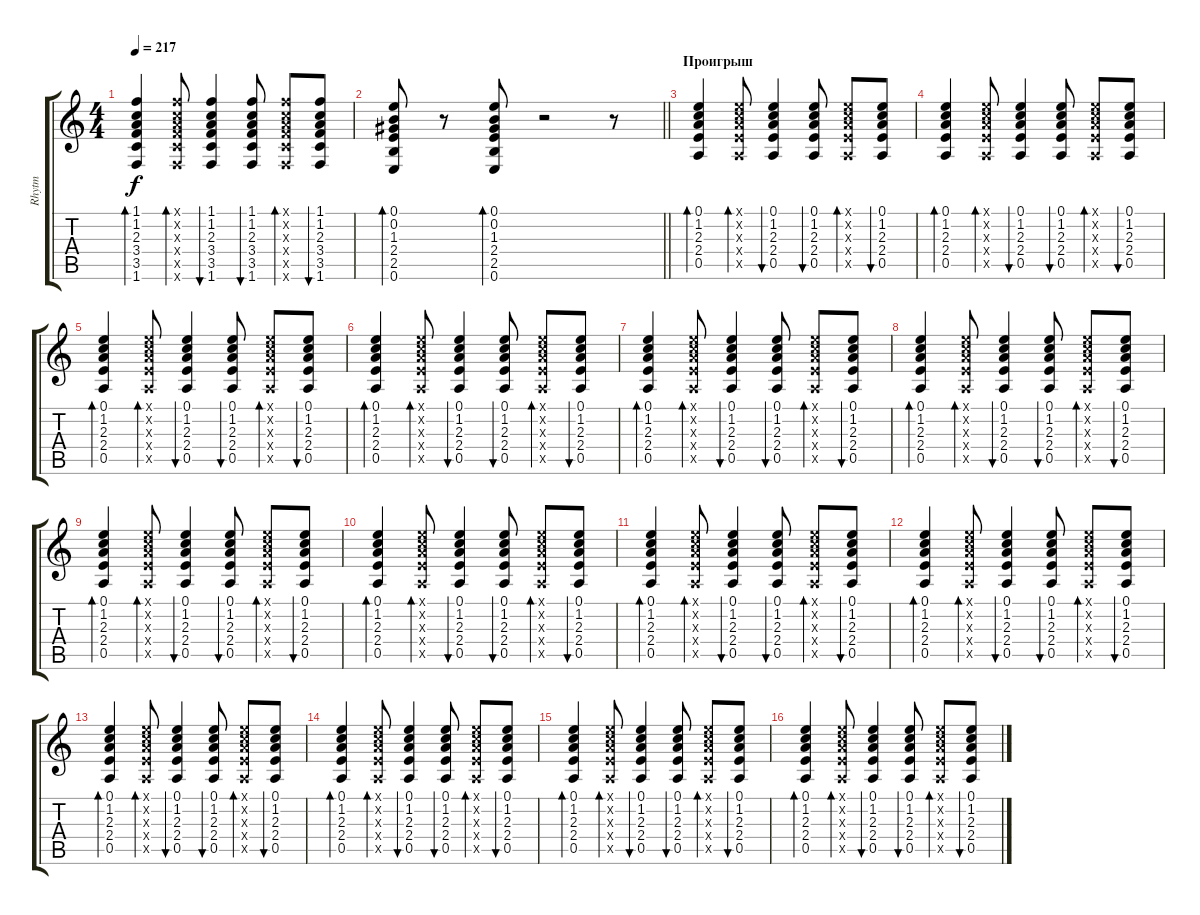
\track ("Rhytm" "Rhytm") {instrument acousticguitarsteel}
\staff {score tabs}
\tuning (E4 B3 G3 D3 A2 E2) {hide}
\ts (4 4)
\tempo 217
\clef g2
\ks c
(1.1 1.2 2.3 3.4 3.5 1.6).4{bd 60 dy f} (1.1{x} 1.2{x} 2.3{x} 3.4{x} 3.5{x} 1.6{x}).8{bd 60} (1.1 1.2 2.3 3.4 3.5 1.6).4{bu 60} (1.1 1.2 2.3 3.4 3.5 1.6).8{bu 60} (1.1{x} 1.2{x} 2.3{x} 3.4{x} 3.5{x} 1.6{x}).8{bd 60} (1.1 1.2 2.3 3.4 3.5 1.6).8{bu 60} |
\barLineRight lightlight
(0.1 0.2 1.3 2.4 2.5 0.6).8{bd 60} r.8 (0.1 0.2 1.3 2.4 2.5 0.6).8{bd 60} r.2 r.8 |
\section ("" "Проигрыш")
(0.1 1.2 2.3 2.4 0.5).4{bd 60} (0.1{x} 1.2{x} 2.3{x} 2.4{x} 0.5{x}).8{bd 60} (0.1 1.2 2.3 2.4 0.5).4{bu 60} (0.1 1.2 2.3 2.4 0.5).8{bu 60} (0.1{x} 1.2{x} 2.3{x} 2.4{x} 0.5{x}).8{bd 60} (0.1 1.2 2.3 2.4 0.5).8{bu 60} |
(0.1 1.2 2.3 2.4 0.5).4{bd 60} (0.1{x} 1.2{x} 2.3{x} 2.4{x} 0.5{x}).8{bd 60} (0.1 1.2 2.3 2.4 0.5).4{bu 60} (0.1 1.2 2.3 2.4 0.5).8{bu 60} (0.1{x} 1.2{x} 2.3{x} 2.4{x} 0.5{x}).8{bd 60} (0.1 1.2 2.3 2.4 0.5).8{bu 60} |
(0.1 1.2 2.3 2.4 0.5).4{bd 60} (0.1{x} 1.2{x} 2.3{x} 2.4{x} 0.5{x}).8{bd 60} (0.1 1.2 2.3 2.4 0.5).4{bu 60} (0.1 1.2 2.3 2.4 0.5).8{bu 60} (0.1{x} 1.2{x} 2.3{x} 2.4{x} 0.5{x}).8{bd 60} (0.1 1.2 2.3 2.4 0.5).8{bu 60} |
(0.1 1.2 2.3 2.4 0.5).4{bd 60} (0.1{x} 1.2{x} 2.3{x} 2.4{x} 0.5{x}).8{bd 60} (0.1 1.2 2.3 2.4 0.5).4{bu 60} (0.1 1.2 2.3 2.4 0.5).8{bu 60} (0.1{x} 1.2{x} 2.3{x} 2.4{x} 0.5{x}).8{bd 60} (0.1 1.2 2.3 2.4 0.5).8{bu 60} |
(0.1 1.2 2.3 2.4 0.5).4{bd 60} (0.1{x} 1.2{x} 2.3{x} 2.4{x} 0.5{x}).8{bd 60} (0.1 1.2 2.3 2.4 0.5).4{bu 60} (0.1 1.2 2.3 2.4 0.5).8{bu 60} (0.1{x} 1.2{x} 2.3{x} 2.4{x} 0.5{x}).8{bd 60} (0.1 1.2 2.3 2.4 0.5).8{bu 60} |
(0.1 1.2 2.3 2.4 0.5).4{bd 60} (0.1{x} 1.2{x} 2.3{x} 2.4{x} 0.5{x}).8{bd 60} (0.1 1.2 2.3 2.4 0.5).4{bu 60} (0.1 1.2 2.3 2.4 0.5).8{bu 60} (0.1{x} 1.2{x} 2.3{x} 2.4{x} 0.5{x}).8{bd 60} (0.1 1.2 2.3 2.4 0.5).8{bu 60} |
(0.1 1.2 2.3 2.4 0.5).4{bd 60} (0.1{x} 1.2{x} 2.3{x} 2.4{x} 0.5{x}).8{bd 60} (0.1 1.2 2.3 2.4 0.5).4{bu 60} (0.1 1.2 2.3 2.4 0.5).8{bu 60} (0.1{x} 1.2{x} 2.3{x} 2.4{x} 0.5{x}).8{bd 60} (0.1 1.2 2.3 2.4 0.5).8{bu 60} |
(0.1 1.2 2.3 2.4 0.5).4{bd 60} (0.1{x} 1.2{x} 2.3{x} 2.4{x} 0.5{x}).8{bd 60} (0.1 1.2 2.3 2.4 0.5).4{bu 60} (0.1 1.2 2.3 2.4 0.5).8{bu 60} (0.1{x} 1.2{x} 2.3{x} 2.4{x} 0.5{x}).8{bd 60} (0.1 1.2 2.3 2.4 0.5).8{bu 60} |
(0.1 1.2 2.3 2.4 0.5).4{bd 60} (0.1{x} 1.2{x} 2.3{x} 2.4{x} 0.5{x}).8{bd 60} (0.1 1.2 2.3 2.4 0.5).4{bu 60} (0.1 1.2 2.3 2.4 0.5).8{bu 60} (0.1{x} 1.2{x} 2.3{x} 2.4{x} 0.5{x}).8{bd 60} (0.1 1.2 2.3 2.4 0.5).8{bu 60} |
(0.1 1.2 2.3 2.4 0.5).4{bd 60} (0.1{x} 1.2{x} 2.3{x} 2.4{x} 0.5{x}).8{bd 60} (0.1 1.2 2.3 2.4 0.5).4{bu 60} (0.1 1.2 2.3 2.4 0.5).8{bu 60} (0.1{x} 1.2{x} 2.3{x} 2.4{x} 0.5{x}).8{bd 60} (0.1 1.2 2.3 2.4 0.5).8{bu 60} |
(0.1 1.2 2.3 2.4 0.5).4{bd 60} (0.1{x} 1.2{x} 2.3{x} 2.4{x} 0.5{x}).8{bd 60} (0.1 1.2 2.3 2.4 0.5).4{bu 60} (0.1 1.2 2.3 2.4 0.5).8{bu 60} (0.1{x} 1.2{x} 2.3{x} 2.4{x} 0.5{x}).8{bd 60} (0.1 1.2 2.3 2.4 0.5).8{bu 60} |
(0.1 1.2 2.3 2.4 0.5).4{bd 60} (0.1{x} 1.2{x} 2.3{x} 2.4{x} 0.5{x}).8{bd 60} (0.1 1.2 2.3 2.4 0.5).4{bu 60} (0.1 1.2 2.3 2.4 0.5).8{bu 60} (0.1{x} 1.2{x} 2.3{x} 2.4{x} 0.5{x}).8{bd 60} (0.1 1.2 2.3 2.4 0.5).8{bu 60} |
(0.1 1.2 2.3 2.4 0.5).4{bd 60} (0.1{x} 1.2{x} 2.3{x} 2.4{x} 0.5{x}).8{bd 60} (0.1 1.2 2.3 2.4 0.5).4{bu 60} (0.1 1.2 2.3 2.4 0.5).8{bu 60} (0.1{x} 1.2{x} 2.3{x} 2.4{x} 0.5{x}).8{bd 60} (0.1 1.2 2.3 2.4 0.5).8{bu 60} |
(0.1 1.2 2.3 2.4 0.5).4{bd 60} (0.1{x} 1.2{x} 2.3{x} 2.4{x} 0.5{x}).8{bd 60} (0.1 1.2 2.3 2.4 0.5).4{bu 60} (0.1 1.2 2.3 2.4 0.5).8{bu 60} (0.1{x} 1.2{x} 2.3{x} 2.4{x} 0.5{x}).8{bd 60} (0.1 1.2 2.3 2.4 0.5).8{bu 60}
